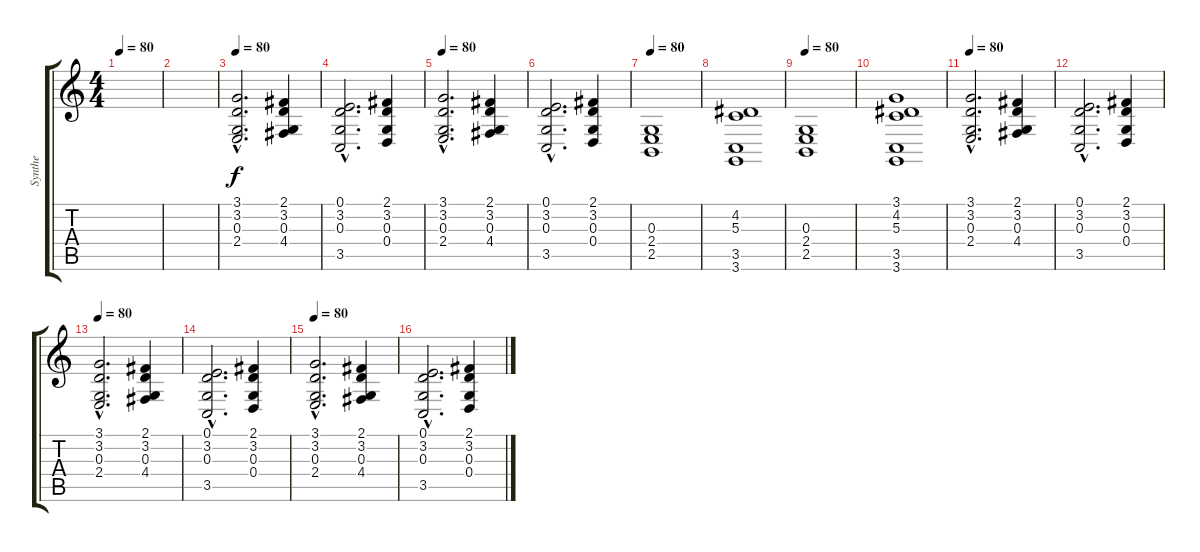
\track ("Synthe" "Synthe") {instrument stringensemble2}
\staff {score tabs}
\tuning (E4 B3 G3 D3 A2 E2) {hide}
\ts (4 4)
\tempo 80
\clef g2
\ks c
|
|
\tempo 80
(3.1{hac} 3.2{hac} 0.3{hac} 2.4{hac}).2{d} (2.1 3.2 0.3 4.4).4 |
(0.1{hac} 3.2{hac} 0.3{hac} 3.5{hac}).2{d} (2.1 3.2 0.3 0.4).4 |
\tempo 80
(3.1{hac} 3.2{hac} 0.3{hac} 2.4{hac}).2{d} (2.1 3.2 0.3 4.4).4 |
(0.1{hac} 3.2{hac} 0.3{hac} 3.5{hac}).2{d} (2.1 3.2 0.3 0.4).4 |
\tempo 80
(0.3 2.4 2.5).1 |
(4.2 5.3 3.5 3.6).1 |
\tempo 80
(0.3 2.4 2.5).1 |
(3.1 4.2 5.3 3.5 3.6).1 |
\tempo 80
(3.1{hac} 3.2{hac} 0.3{hac} 2.4{hac}).2{d} (2.1 3.2 0.3 4.4).4 |
(0.1{hac} 3.2{hac} 0.3{hac} 3.5{hac}).2{d} (2.1 3.2 0.3 0.4).4 |
\tempo 80
(3.1{hac} 3.2{hac} 0.3{hac} 2.4{hac}).2{d} (2.1 3.2 0.3 4.4).4 |
(0.1{hac} 3.2{hac} 0.3{hac} 3.5{hac}).2{d} (2.1 3.2 0.3 0.4).4 |
\tempo 80
(3.1{hac} 3.2{hac} 0.3{hac} 2.4{hac}).2{d} (2.1 3.2 0.3 4.4).4 |
(0.1{hac} 3.2{hac} 0.3{hac} 3.5{hac}).2{d} (2.1 3.2 0.3 0.4).4
